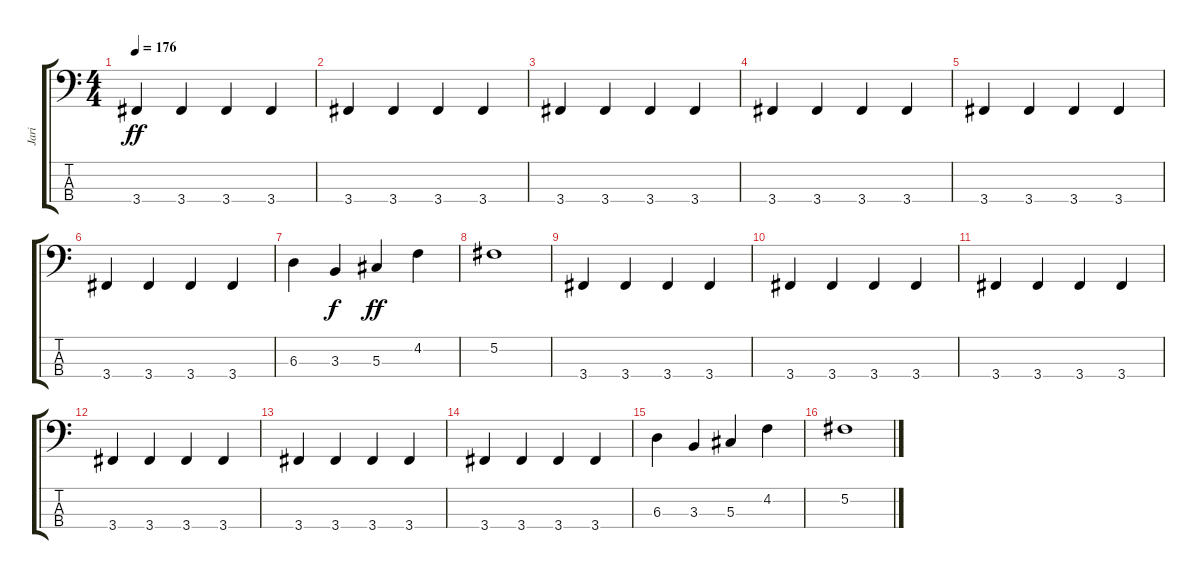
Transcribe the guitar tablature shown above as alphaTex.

\track ("Jari" "Jari") {instrument electricbassfinger}
\staff {score tabs}
\tuning (Gb2 Db2 Ab1 Eb1) {hide}
\ts (4 4)
\tempo 176
\clef f4
\ks c
3.4.4{dy ff} 3.4.4 3.4.4 3.4.4 |
3.4.4 3.4.4 3.4.4 3.4.4 |
3.4.4 3.4.4 3.4.4 3.4.4 |
3.4.4 3.4.4 3.4.4 3.4.4 |
3.4.4 3.4.4 3.4.4 3.4.4 |
3.4.4 3.4.4 3.4.4 3.4.4 |
6.3.4 3.3.4{dy f} 5.3.4{dy ff} 4.2.4 |
5.2.1 |
3.4.4 3.4.4 3.4.4 3.4.4 |
3.4.4 3.4.4 3.4.4 3.4.4 |
3.4.4 3.4.4 3.4.4 3.4.4 |
3.4.4 3.4.4 3.4.4 3.4.4 |
3.4.4 3.4.4 3.4.4 3.4.4 |
3.4.4 3.4.4 3.4.4 3.4.4 |
6.3.4 3.3.4 5.3.4 4.2.4 |
5.2.1
